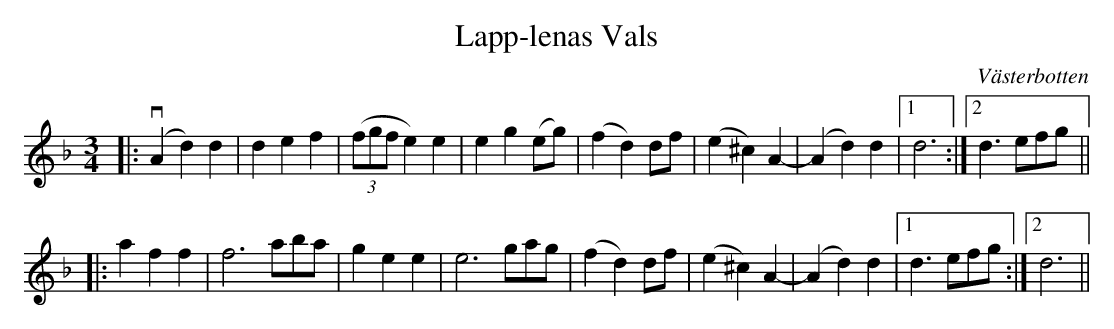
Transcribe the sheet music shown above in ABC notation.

X:1
T:Lapp-lenas Vals
O:Västerbotten
M:3/4
L:1/4
K:Dm
|: v(Ad) d | def |(3(f/g/f/ e)e | eg (e/g/) | (fd) d/f/ | (e^c)A- |(Ad)d |1 d3 :|2 d3/ e/f/g/ ||
|:aff | f3 a/b/a/ | gee |e3 g/a/g/ | (fd) d/f/ | (e^c)A- | (Ad)d |1 d3/ e/f/g/ :|2 d3 ||
